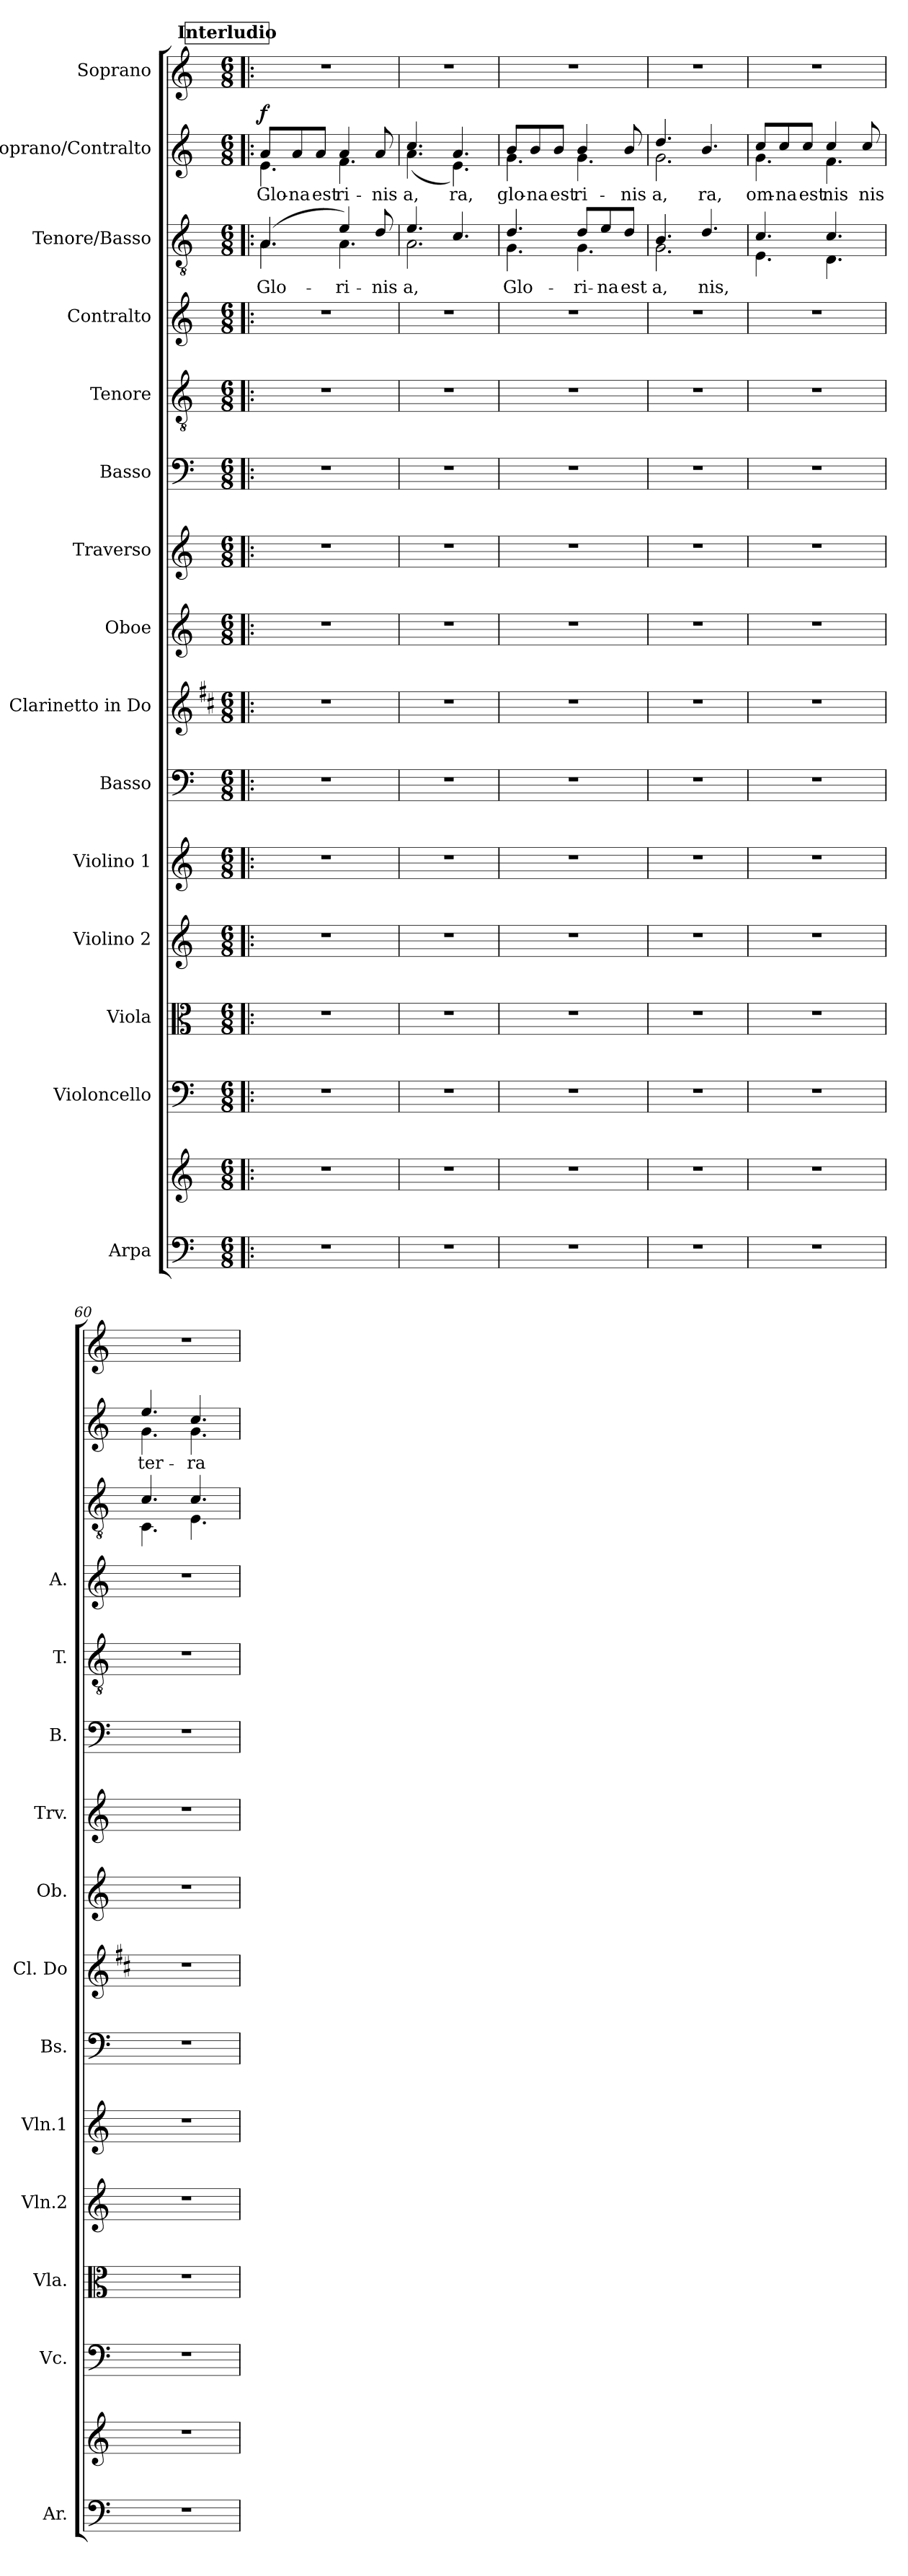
**kern	**kern	**kern	**kern	**kern	**kern	**kern	**kern	**kern	**kern	**kern	**kern	**kern	**kern	**text	**kern	**text	**dynam	**kern
*part15	*part15	*part14	*part13	*part12	*part11	*part10	*part9	*part8	*part7	*part6	*part5	*part4	*part3	*part3	*part2	*part2	*part2	*part1
*staff16	*staff15	*staff14	*staff13	*staff12	*staff11	*staff10	*staff9	*staff8	*staff7	*staff6	*staff5	*staff4	*staff3	*staff3	*staff2	*staff2	*staff2	*staff1
*I"Arpa	*	*I"Violoncello	*I"Viola	*I"Violino 2	*I"Violino 1	*I"Basso	*I"Clarinetto in Do	*I"Oboe	*I"Traverso	*I"Basso	*I"Tenore	*I"Contralto	*I"Tenore/Basso	*	*I"Soprano/Contralto	*	*	*I"Soprano
*I'Ar.	*	*I'Vc.	*I'Vla.	*I'Vln.2	*I'Vln.1	*I'Bs.	*I'Cl. Do	*I'Ob.	*I'Trv.	*I'B.	*I'T.	*I'A.	*	*	*	*	*	*
!!LO:PB:g=z
*clefF4	*clefG2	*clefF4	*clefC3	*clefG2	*clefG2	*clefF4	*clefG2	*clefG2	*clefG2	*clefF4	*clefGv2	*clefG2	*clefGv2	*	*clefG2	*	*	*clefG2
*	*	*	*	*	*	*ITrd7c12	*ITrd1c2	*	*	*	*	*	*	*	*	*	*	*
*k[]	*k[]	*k[]	*k[]	*k[]	*k[]	*k[]	*k[]	*k[]	*k[]	*k[]	*k[]	*k[]	*k[]	*	*k[]	*	*	*k[]
*M6/8	*M6/8	*M6/8	*M6/8	*M6/8	*M6/8	*M6/8	*M6/8	*M6/8	*M6/8	*M6/8	*M6/8	*M6/8	*M6/8	*	*M6/8	*	*	*M6/8
*MM87	*MM87	*MM87	*MM87	*MM87	*MM87	*MM87	*MM87	*MM87	*MM87	*MM87	*MM87	*MM87	*MM87	*	*MM87	*	*	*MM87
!!LO:REH:place=s1:a:B:fs=14:t=Interludio
=55!|:	=55!|:	=55!|:	=55!|:	=55!|:	=55!|:	=55!|:	=55!|:	=55!|:	=55!|:	=55!|:	=55!|:	=55!|:	=55!|:	=55!|:	=55!|:	=55!|:	=55!|:	=55!|:
!	!	!	!	!	!	!	!	!	!	!	!	!	!	!LO:LY:a	!	!	!	!
*	*	*	*	*	*	*	*	*	*	*	*	*	*^	*	*	*	*	*
!	!	!	!	!	!	!	!	!	!	!	!	!	!	!	!LO:LY:b	!	!LO:LY:a	!	!
*	*	*	*	*	*	*	*	*	*	*	*	*	*	*	*	*^	*	*	*
!	!	!	!	!	!	!	!	!	!	!	!	!	!	!	!	!	!	!LO:LY:b	!LO:DY:b	!
2.r	2.r	2.r	2.r	2.r	2.r	2.r	2.r	2.r	2.r	2.r	2.r	2.r	(>4.A/	4.A\	Glo-	8a/L	4.e\	Glo-	f	2.r
!	!	!	!	!	!	!	!	!	!	!	!	!	!	!	!	!	!	!LO:LY:a	!	!
.	.	.	.	.	.	.	.	.	.	.	.	.	.	.	.	8a/	.	-na	.	.
!	!	!	!	!	!	!	!	!	!	!	!	!	!	!	!	!	!	!LO:LY:a	!	!
.	.	.	.	.	.	.	.	.	.	.	.	.	.	.	.	8a/J	.	est	.	.
!	!	!	!	!	!	!	!	!	!	!	!	!	!	!	!LO:LY:b	!	!	!LO:LY:a	!	!
!	!	!	!	!	!	!	!	!	!	!	!	!	!	!	!	!	!	!LO:LY:b	!	!
.	.	.	.	.	.	.	.	.	.	.	.	.	4e/)	4.A\	-ri-	4a/	4.f\	-ri-	.	.
!	!	!	!	!	!	!	!	!	!	!	!	!	!	!	!LO:LY:a	!	!	!LO:LY:a	!	!
.	.	.	.	.	.	.	.	.	.	.	.	.	8d/	.	-nis	8a/	.	-nis	.	.
=56	=56	=56	=56	=56	=56	=56	=56	=56	=56	=56	=56	=56	=56	=56	=56	=56	=56	=56	=56	=56
!	!	!	!	!	!	!	!	!	!	!	!	!	!	!	!LO:LY:a	!	!	!	!	!
!	!	!	!	!	!	!	!	!	!	!	!	!	!	!	!LO:LY:b	!	!	!LO:LY:a	!	!
!	!	!	!	!	!	!	!	!	!	!	!	!	!	!	!	!	!	!LO:LY:b	!	!
2.r	2.r	2.r	2.r	2.r	2.r	2.r	2.r	2.r	2.r	2.r	2.r	2.r	4.e/	2.A\	-a,	4.cc/	(<4.a\	-a,	.	2.r
!	!	!	!	!	!	!	!	!	!	!	!	!	!	!	!	!	!	!LO:LY:a	!	!
.	.	.	.	.	.	.	.	.	.	.	.	.	4.c/	.	.	4.a/	4.e\)	-ra,	.	.
=57	=57	=57	=57	=57	=57	=57	=57	=57	=57	=57	=57	=57	=57	=57	=57	=57	=57	=57	=57	=57
!	!	!	!	!	!	!	!	!	!	!	!	!	!	!	!LO:LY:a	!	!	!	!	!
!	!	!	!	!	!	!	!	!	!	!	!	!	!	!	!LO:LY:b	!	!	!LO:LY:a	!	!
!	!	!	!	!	!	!	!	!	!	!	!	!	!	!	!	!	!	!LO:LY:b	!	!
2.r	2.r	2.r	2.r	2.r	2.r	2.r	2.r	2.r	2.r	2.r	2.r	2.r	4.d/	4.G\	Glo-	8b/L	4.g\	glo-	.	2.r
!	!	!	!	!	!	!	!	!	!	!	!	!	!	!	!	!	!	!LO:LY:a	!	!
.	.	.	.	.	.	.	.	.	.	.	.	.	.	.	.	8b/	.	-na	.	.
!	!	!	!	!	!	!	!	!	!	!	!	!	!	!	!	!	!	!LO:LY:a	!	!
.	.	.	.	.	.	.	.	.	.	.	.	.	.	.	.	8b/J	.	est	.	.
!	!	!	!	!	!	!	!	!	!	!	!	!	!	!	!LO:LY:a	!	!	!	!	!
!	!	!	!	!	!	!	!	!	!	!	!	!	!	!	!LO:LY:b	!	!	!LO:LY:a	!	!
!	!	!	!	!	!	!	!	!	!	!	!	!	!	!	!	!	!	!LO:LY:b	!	!
.	.	.	.	.	.	.	.	.	.	.	.	.	8d/L	4.G\	-ri-	4b/	4.g\	-ri-	.	.
!	!	!	!	!	!	!	!	!	!	!	!	!	!	!	!LO:LY:a	!	!	!	!	!
.	.	.	.	.	.	.	.	.	.	.	.	.	8e/	.	-na	.	.	.	.	.
!	!	!	!	!	!	!	!	!	!	!	!	!	!	!	!LO:LY:a	!	!	!LO:LY:a	!	!
.	.	.	.	.	.	.	.	.	.	.	.	.	8d/J	.	est	8b/	.	-nis	.	.
=58	=58	=58	=58	=58	=58	=58	=58	=58	=58	=58	=58	=58	=58	=58	=58	=58	=58	=58	=58	=58
!	!	!	!	!	!	!	!	!	!	!	!	!	!	!	!LO:LY:a	!	!	!	!	!
!	!	!	!	!	!	!	!	!	!	!	!	!	!	!	!LO:LY:b	!	!	!LO:LY:a	!	!
!	!	!	!	!	!	!	!	!	!	!	!	!	!	!	!	!	!	!LO:LY:b	!	!
2.r	2.r	2.r	2.r	2.r	2.r	2.r	2.r	2.r	2.r	2.r	2.r	2.r	4.B/	2.G\	-a,	4.dd/	2.g\	-a,	.	2.r
!	!	!	!	!	!	!	!	!	!	!	!	!	!	!	!LO:LY:a	!	!	!LO:LY:a	!	!
.	.	.	.	.	.	.	.	.	.	.	.	.	4.d/	.	-nis,	4.b/	.	-ra,	.	.
!!LO:PB:g=z
=59	=59	=59	=59	=59	=59	=59	=59	=59	=59	=59	=59	=59	=59	=59	=59	=59	=59	=59	=59	=59
!	!	!	!	!	!	!	!	!	!	!	!	!	!	!	!	!	!	!LO:LY:b	!	!
2.r	2.r	2.r	2.r	2.r	2.r	2.r	2.r	2.r	2.r	2.r	2.r	2.r	4.c/	4.E\	.	8cc/L	4.g\	om-	.	2.r
!	!	!	!	!	!	!	!	!	!	!	!	!	!	!	!	!	!	!LO:LY:a	!	!
.	.	.	.	.	.	.	.	.	.	.	.	.	.	.	.	8cc/	.	-na	.	.
!	!	!	!	!	!	!	!	!	!	!	!	!	!	!	!	!	!	!LO:LY:a	!	!
.	.	.	.	.	.	.	.	.	.	.	.	.	.	.	.	8cc/J	.	est	.	.
!	!	!	!	!	!	!	!	!	!	!	!	!	!	!	!	!	!	!LO:LY:b	!	!
.	.	.	.	.	.	.	.	.	.	.	.	.	4.c/	4.D\	.	4cc/	4.f\	-nis	.	.
!	!	!	!	!	!	!	!	!	!	!	!	!	!	!	!	!	!	!LO:LY:a	!	!
.	.	.	.	.	.	.	.	.	.	.	.	.	.	.	.	8cc/	.	-nis	.	.
=60	=60	=60	=60	=60	=60	=60	=60	=60	=60	=60	=60	=60	=60	=60	=60	=60	=60	=60	=60	=60
!	!	!	!	!	!	!	!	!	!	!	!	!	!	!	!	!	!	!LO:LY:b	!	!
2.r	2.r	2.r	2.r	2.r	2.r	2.r	2.r	2.r	2.r	2.r	2.r	2.r	4.c/	4.C\	.	4.ee/	4.g\	ter-	.	2.r
!	!	!	!	!	!	!	!	!	!	!	!	!	!	!	!	!	!	!LO:LY:b	!	!
.	.	.	.	.	.	.	.	.	.	.	.	.	4.c/	4.E\	.	4.cc/	4.g\	-ra	.	.
*	*	*	*	*	*	*	*	*	*	*	*	*	*v	*v	*	*	*	*	*	*
*	*	*	*	*	*	*	*	*	*	*	*	*	*	*	*v	*v	*	*	*
=	=	=	=	=	=	=	=	=	=	=	=	=	=	=	=	=	=	=
*-	*-	*-	*-	*-	*-	*-	*-	*-	*-	*-	*-	*-	*-	*-	*-	*-	*-	*-
